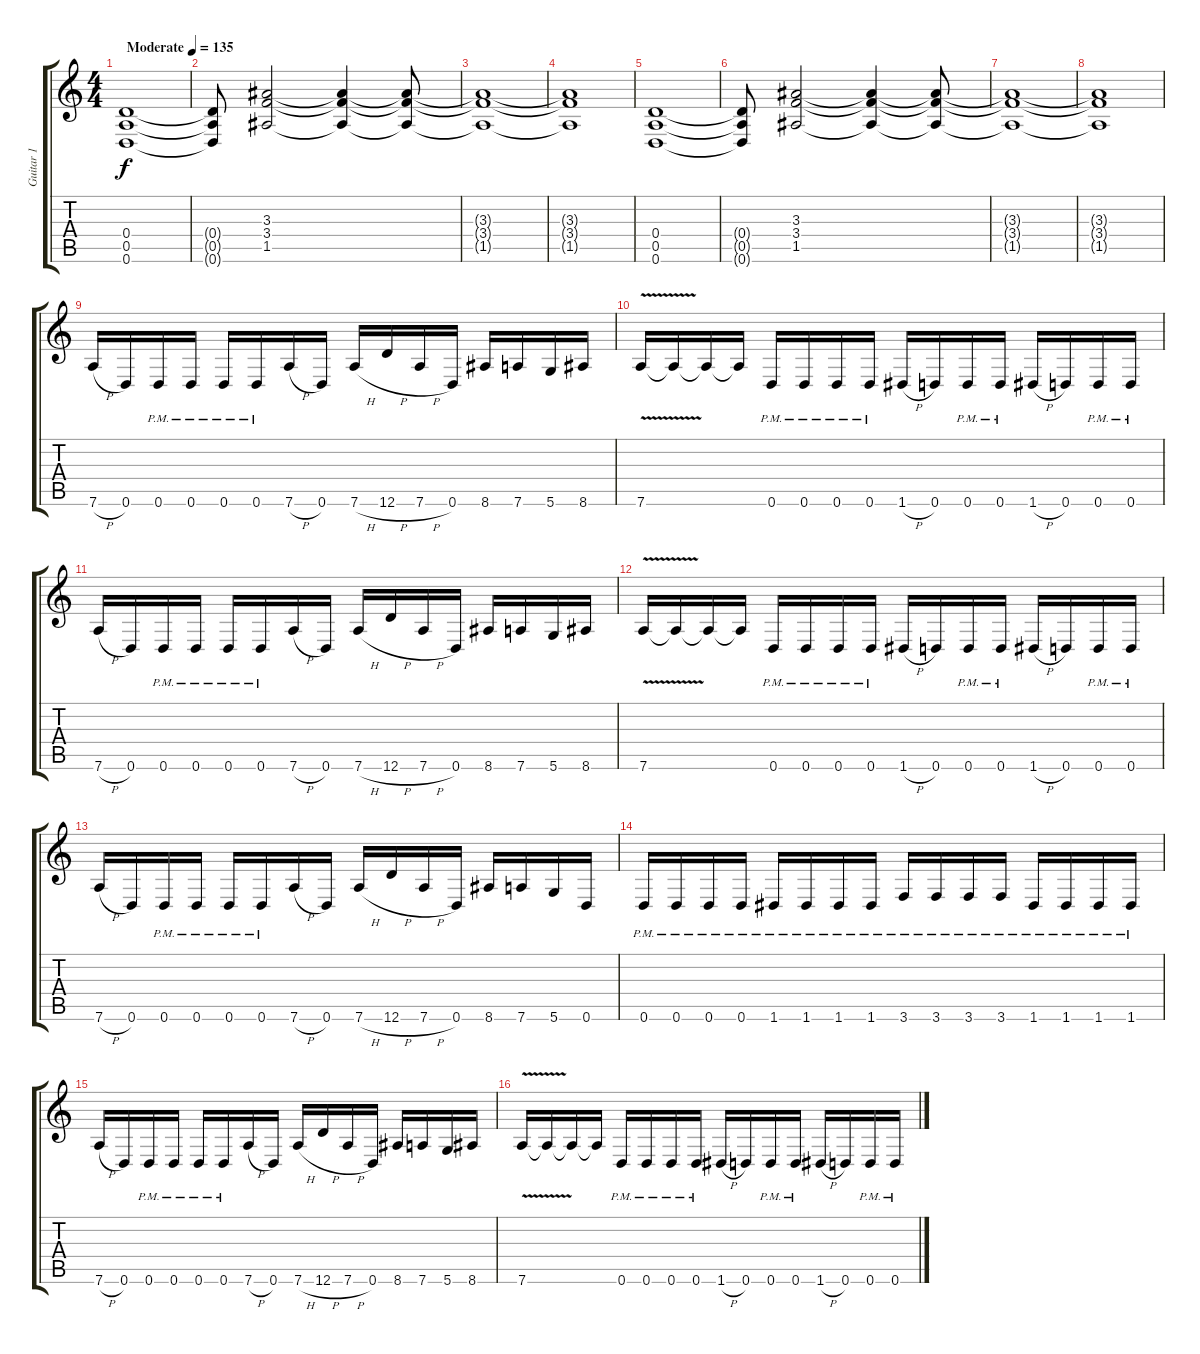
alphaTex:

\track ("Guitar 1" "Guitar 1") {instrument distortionguitar}
\staff {score tabs}
\tuning (E4 B3 G3 D3 A2 D2) {hide}
\ts (4 4)
\tempo (135 "Moderate")
\clef g2
\ks c
(0.4 0.5 0.6).1{dy f instrument distortionguitar} |
(0.4{t} 0.5{t} 0.6{t}).8 (3.3 3.4 1.5).2 (3.3{t} 3.4{t} 1.5{t}).4 (3.3{t} 3.4{t} 1.5{t}).8 |
(3.3{t} 3.4{t} 1.5{t}).1 |
(3.3{t} 3.4{t} 1.5{t}).1 |
(0.4 0.5 0.6).1 |
(0.4{t} 0.5{t} 0.6{t}).8 (3.3 3.4 1.5).2 (3.3{t} 3.4{t} 1.5{t}).4 (3.3{t} 3.4{t} 1.5{t}).8 |
(3.3{t} 3.4{t} 1.5{t}).1 |
(3.3{t} 3.4{t} 1.5{t}).1 |
7.6{h}.16 0.6.16 0.6{pm}.16 0.6{pm}.16 0.6{pm}.16 0.6{pm}.16 7.6{h}.16 0.6.16 7.6{h}.16 12.6{h}.16 7.6{h}.16 0.6.16 8.6.16 7.6.16 5.6.16 8.6.16 |
7.6{v}.16 7.6{t}.16 7.6{t}.16 7.6{t}.16 0.6{pm}.16 0.6{pm}.16 0.6{pm}.16 0.6{pm}.16 1.6{h}.16 0.6.16 0.6{pm}.16 0.6{pm}.16 1.6{h}.16 0.6.16 0.6{pm}.16 0.6{pm}.16 |
7.6{h}.16 0.6.16 0.6{pm}.16 0.6{pm}.16 0.6{pm}.16 0.6{pm}.16 7.6{h}.16 0.6.16 7.6{h}.16 12.6{h}.16 7.6{h}.16 0.6.16 8.6.16 7.6.16 5.6.16 8.6.16 |
7.6{v}.16 7.6{t}.16 7.6{t}.16 7.6{t}.16 0.6{pm}.16 0.6{pm}.16 0.6{pm}.16 0.6{pm}.16 1.6{h}.16 0.6.16 0.6{pm}.16 0.6{pm}.16 1.6{h}.16 0.6.16 0.6{pm}.16 0.6{pm}.16 |
7.6{h}.16 0.6.16 0.6{pm}.16 0.6{pm}.16 0.6{pm}.16 0.6{pm}.16 7.6{h}.16 0.6.16 7.6{h}.16 12.6{h}.16 7.6{h}.16 0.6.16 8.6.16 7.6.16 5.6.16 0.6.16 |
0.6{pm}.16 0.6{pm}.16 0.6{pm}.16 0.6{pm}.16 1.6{pm}.16 1.6{pm}.16 1.6{pm}.16 1.6{pm}.16 3.6{pm}.16 3.6{pm}.16 3.6{pm}.16 3.6{pm}.16 1.6{pm}.16 1.6{pm}.16 1.6{pm}.16 1.6{pm}.16 |
7.6{h}.16 0.6.16 0.6{pm}.16 0.6{pm}.16 0.6{pm}.16 0.6{pm}.16 7.6{h}.16 0.6.16 7.6{h}.16 12.6{h}.16 7.6{h}.16 0.6.16 8.6.16 7.6.16 5.6.16 8.6.16 |
7.6{v}.16 7.6{t}.16 7.6{t}.16 7.6{t}.16 0.6{pm}.16 0.6{pm}.16 0.6{pm}.16 0.6{pm}.16 1.6{h}.16 0.6.16 0.6{pm}.16 0.6{pm}.16 1.6{h}.16 0.6.16 0.6{pm}.16 0.6{pm}.16
